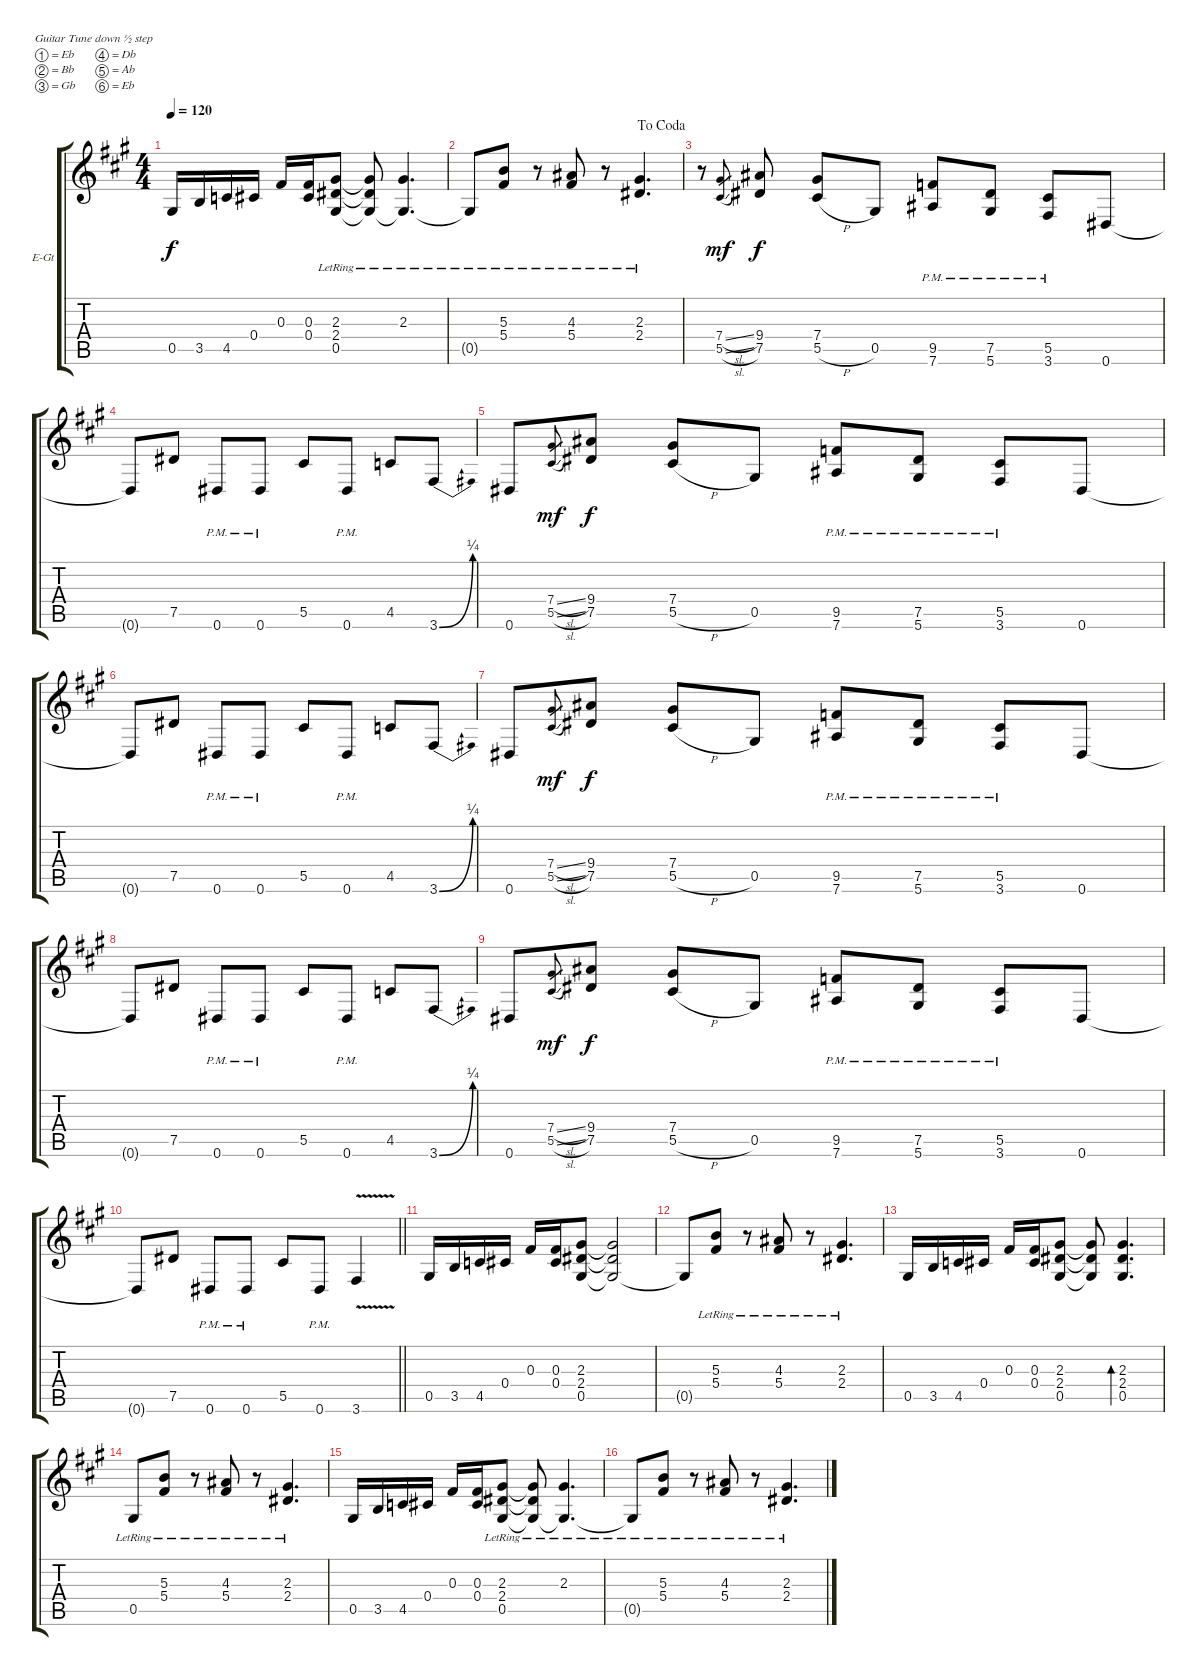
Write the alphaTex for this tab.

\bracketExtendMode groupsimilarinstruments
\firstSystemTrackNameOrientation horizontal
\otherSystemsTrackNameOrientation horizontal
\track ("Guitar 2" "E-Gt") {instrument distortionguitar}
\staff {score tabs}
\tuning (Eb4 Bb3 Gb3 Db3 Ab2 Eb2)
\ts (4 4)
\tempo 120
\clef g2
\ks a
0.5.16{dy f} 3.5.16 4.5.16 0.4.16 0.3.16 (0.3 0.4).16 (2.3{lr} 2.4{lr} 0.5{lr}).8 (2.3{lr t} 2.4{lr t} 0.5{lr t}).8 (2.3{lr} 0.5{lr t}).4{d} |
\jump dacoda
0.5{lr t}.8 (5.3{lr} 5.4{lr}).8 r.8 (4.3{lr} 5.4{lr}).8 r.8 (2.3{lr} 2.4{lr}).4{d} |
r.8 (7.4{sl} 5.5{sl}).8{gr dy mf} (9.4 7.5).8{dy f} (7.4 5.5{h}).8 0.5.8 (9.5{pm} 7.6{pm}).8 (7.5{pm} 5.6{pm}).8 (5.5{pm} 3.6{pm}).8 0.6.8 |
0.6{t}.8 7.5.8 0.6{pm}.8 0.6{pm}.8 5.5.8 0.6{pm}.8 4.5.8 3.6{be (bend 0 0 60 1)}.8 |
0.6.8 (7.4{sl} 5.5{sl}).8{gr dy mf} (9.4 7.5).8{dy f} (7.4 5.5{h}).8 0.5.8 (9.5{pm} 7.6{pm}).8 (7.5{pm} 5.6{pm}).8 (5.5{pm} 3.6{pm}).8 0.6.8 |
0.6{t}.8 7.5.8 0.6{pm}.8 0.6{pm}.8 5.5.8 0.6{pm}.8 4.5.8 3.6{be (bend 0 0 60 1)}.8 |
0.6.8 (7.4{sl} 5.5{sl}).8{gr dy mf} (9.4 7.5).8{dy f} (7.4 5.5{h}).8 0.5.8 (9.5{pm} 7.6{pm}).8 (7.5{pm} 5.6{pm}).8 (5.5{pm} 3.6{pm}).8 0.6.8 |
0.6{t}.8 7.5.8 0.6{pm}.8 0.6{pm}.8 5.5.8 0.6{pm}.8 4.5.8 3.6{be (bend 0 0 60 1)}.8 |
0.6.8 (7.4{sl} 5.5{sl}).8{gr dy mf} (9.4 7.5).8{dy f} (7.4 5.5{h}).8 0.5.8 (9.5{pm} 7.6{pm}).8 (7.5{pm} 5.6{pm}).8 (5.5{pm} 3.6{pm}).8 0.6.8 |
\barLineRight lightlight
0.6{t}.8 7.5.8 0.6{pm}.8 0.6{pm}.8 5.5.8 0.6{pm}.8 3.6{v}.4 |
0.5.16 3.5.16 4.5.16 0.4.16 0.3.16 (0.3 0.4).16 (2.3 2.4 0.5).8 (2.3{t} 2.4{t} 0.5{t}).2 |
0.5{t}.8 (5.3{lr} 5.4{lr}).8 r.8 (4.3{lr} 5.4{lr}).8 r.8 (2.3{lr} 2.4{lr}).4{d} |
0.5.16 3.5.16 4.5.16 0.4.16 0.3.16 (0.3 0.4).16 (2.3 2.4 0.5).8 (2.3{t} 2.4{t} 0.5{t}).8 (2.3 2.4 0.5).4{d bd 30} |
0.5{lr}.8 (5.3{lr} 5.4{lr}).8 r.8 (4.3{lr} 5.4{lr}).8 r.8 (2.3{lr} 2.4{lr}).4{d} |
0.5.16 3.5.16 4.5.16 0.4.16 0.3.16 (0.3 0.4).16 (2.3{lr} 2.4{lr} 0.5{lr}).8 (2.3{lr t} 2.4{lr t} 0.5{lr t}).8 (2.3{lr} 0.5{lr t}).4{d} |
0.5{lr t}.8 (5.3{lr} 5.4{lr}).8 r.8 (4.3{lr} 5.4{lr}).8 r.8 (2.3{lr} 2.4{lr}).4{d}
